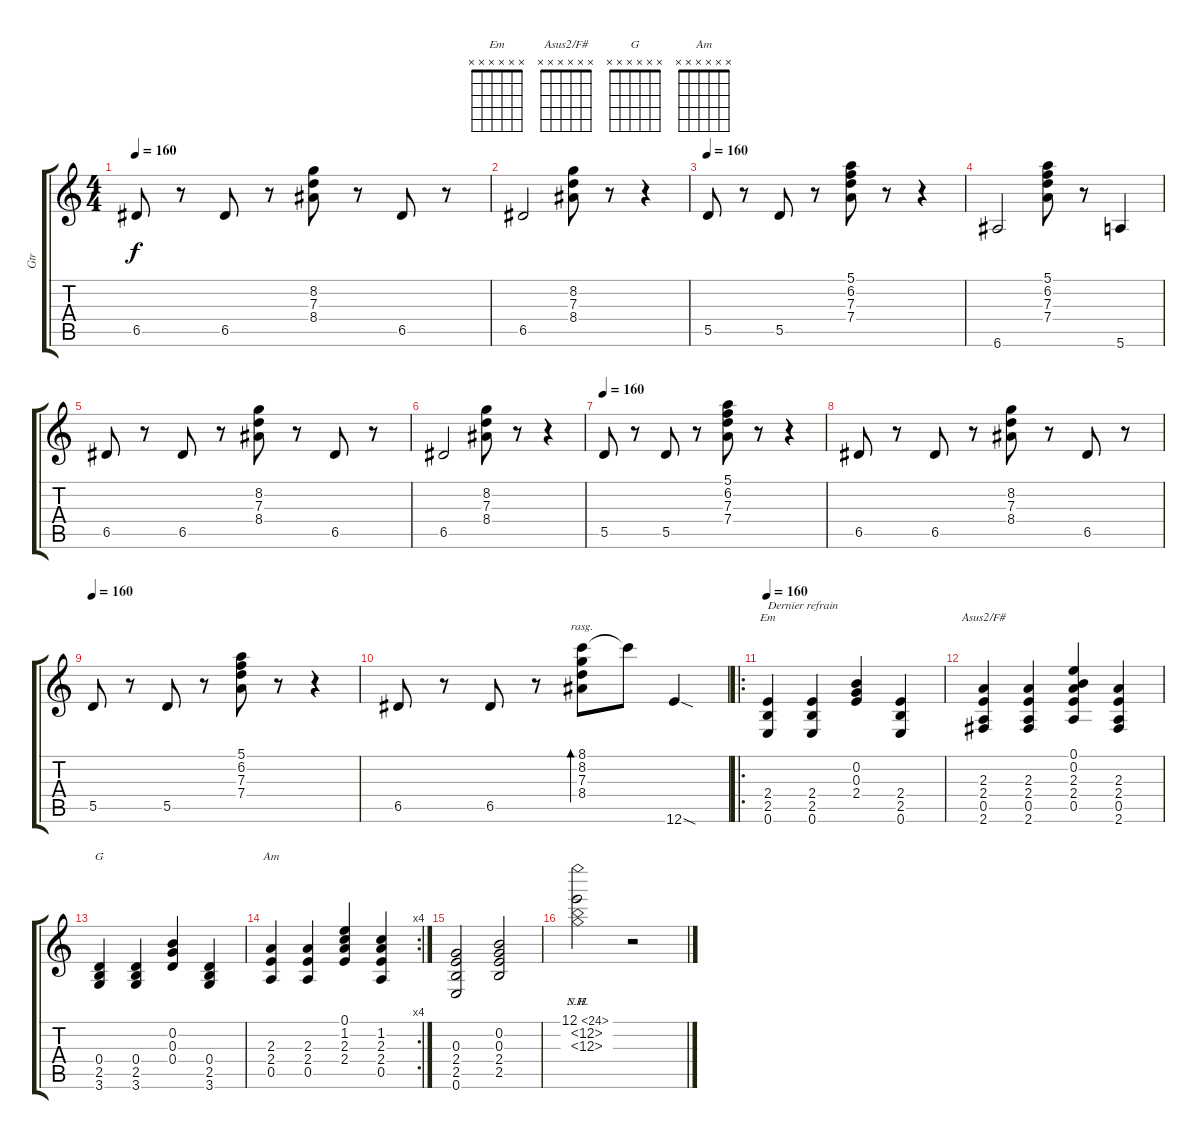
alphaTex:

\track ("Gtr" "Gtr") {instrument acousticguitarnylon}
\staff {score tabs}
\tuning (E4 B3 G3 D3 A2 E2) {hide}
\chord ("Em" x x x x x x) {firstfret 0}
\chord ("Asus2/F#" x x x x x x) {firstfret 0}
\chord ("G" x x x x x x) {firstfret 0}
\chord ("Am" x x x x x x) {firstfret 0}
\ts (4 4)
\tempo 160
\clef g2
\ks c
6.5.8{dy f} r.8 6.5.8 r.8 (8.2 7.3 8.4).8 r.8 6.5.8 r.8 |
6.5.2 (8.2 7.3 8.4).8 r.8 r.4 |
\tempo 160
5.5.8 r.8 5.5.8 r.8 (5.1 6.2 7.3 7.4).8 r.8 r.4 |
6.6.2 (5.1 6.2 7.3 7.4).8 r.8 5.6.4 |
6.5.8 r.8 6.5.8 r.8 (8.2 7.3 8.4).8 r.8 6.5.8 r.8 |
6.5.2 (8.2 7.3 8.4).8 r.8 r.4 |
\tempo 160
5.5.8 r.8 5.5.8 r.8 (5.1 6.2 7.3 7.4).8 r.8 r.4 |
6.5.8 r.8 6.5.8 r.8 (8.2 7.3 8.4).8 r.8 6.5.8 r.8 |
\tempo 160
5.5.8 r.8 5.5.8 r.8 (5.1 6.2 7.3 7.4).8 r.8 r.4 |
6.5.8 r.8 6.5.8 r.8 (8.1 8.2 7.3 8.4).8{bd 240 rasg ii} 8.1{t}.8 12.6{sod}.4 |
\ro
\tempo 160
(2.4 2.5 0.6).4{ch "Em" txt "Dernier refrain"} (2.4 2.5 0.6).4 (0.2 0.3 2.4).4 (2.4 2.5 0.6).4 |
(2.3 2.4 0.5 2.6).4{ch "Asus2/F#"} (2.3 2.4 0.5 2.6).4 (0.1 0.2 2.3 2.4 0.5).4 (2.3 2.4 0.5 2.6).4 |
(0.4 2.5 3.6).4{ch "G"} (0.4 2.5 3.6).4 (0.2 0.3 0.4).4 (0.4 2.5 3.6).4 |
\rc 4
(2.3 2.4 0.5).4{ch "Am"} (2.3 2.4 0.5).4 (0.1 1.2 2.3 2.4).4 (1.2 2.3 2.4 0.5).4 |
(0.3 2.4 2.5 0.6).2 (0.2 0.3 2.4 2.5).2 |
(12.1{sh 12} 12.2{nh} 12.3{nh}).2 r.2
